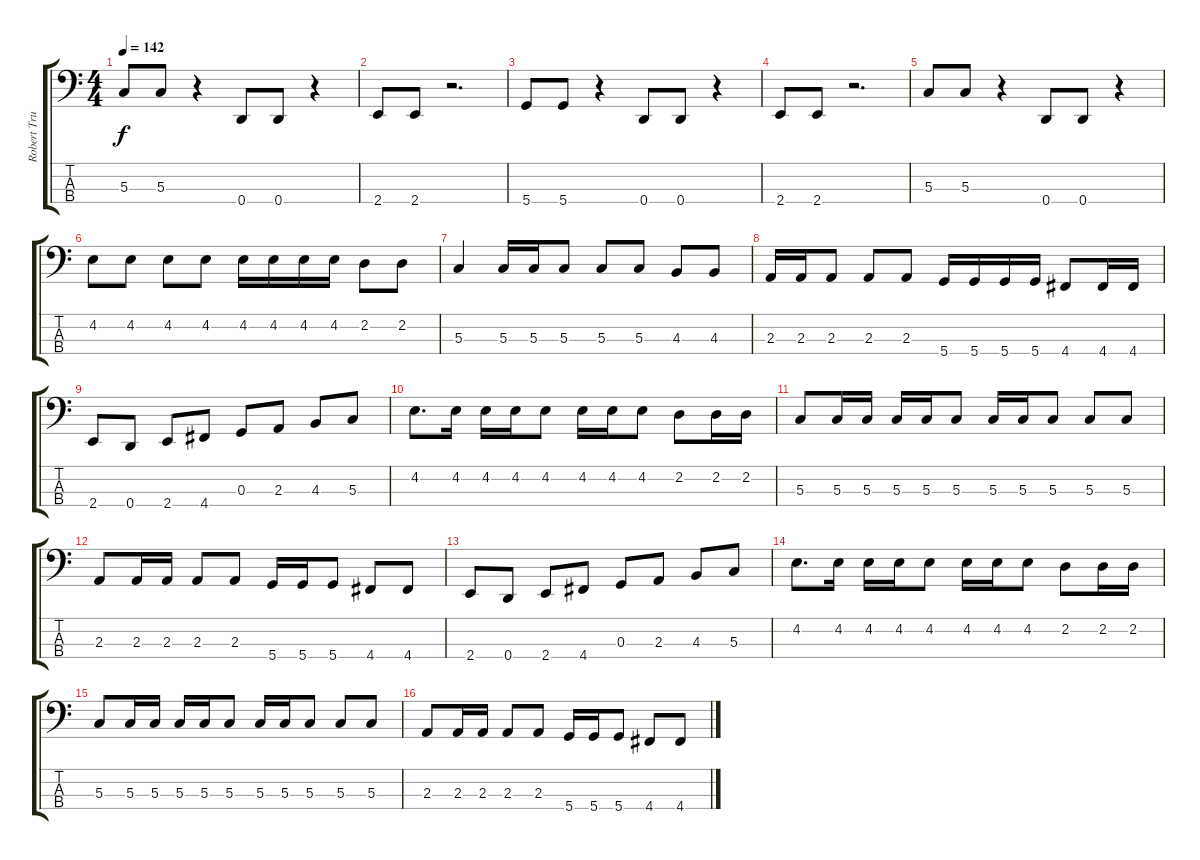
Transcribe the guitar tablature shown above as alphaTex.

\track ("Robert Trujillo" "Robert Tru") {instrument electricbassfinger}
\staff {score tabs}
\tuning (F2 C2 G1 D1) {hide}
\ts (4 4)
\tempo 142
\clef f4
\ks c
5.3.8{dy f} 5.3.8 r.4 0.4.8 0.4.8 r.4 |
2.4.8 2.4.8 r.2{d} |
5.4.8 5.4.8 r.4 0.4.8 0.4.8 r.4 |
2.4.8 2.4.8 r.2{d} |
5.3.8 5.3.8 r.4 0.4.8 0.4.8 r.4 |
4.2.8 4.2.8 4.2.8 4.2.8 4.2.16 4.2.16 4.2.16 4.2.16 2.2.8 2.2.8 |
5.3.4 5.3.16 5.3.16 5.3.8 5.3.8 5.3.8 4.3.8 4.3.8 |
2.3.16 2.3.16 2.3.8 2.3.8 2.3.8 5.4.16 5.4.16 5.4.16 5.4.16 4.4.8 4.4.16 4.4.16 |
2.4.8 0.4.8 2.4.8 4.4.8 0.3.8 2.3.8 4.3.8 5.3.8 |
4.2.8{d} 4.2.16 4.2.16 4.2.16 4.2.8 4.2.16 4.2.16 4.2.8 2.2.8 2.2.16 2.2.16 |
5.3.8 5.3.16 5.3.16 5.3.16 5.3.16 5.3.8 5.3.16 5.3.16 5.3.8 5.3.8 5.3.8 |
2.3.8 2.3.16 2.3.16 2.3.8 2.3.8 5.4.16 5.4.16 5.4.8 4.4.8 4.4.8 |
2.4.8 0.4.8 2.4.8 4.4.8 0.3.8 2.3.8 4.3.8 5.3.8 |
4.2.8{d} 4.2.16 4.2.16 4.2.16 4.2.8 4.2.16 4.2.16 4.2.8 2.2.8 2.2.16 2.2.16 |
5.3.8 5.3.16 5.3.16 5.3.16 5.3.16 5.3.8 5.3.16 5.3.16 5.3.8 5.3.8 5.3.8 |
2.3.8 2.3.16 2.3.16 2.3.8 2.3.8 5.4.16 5.4.16 5.4.8 4.4.8 4.4.8
